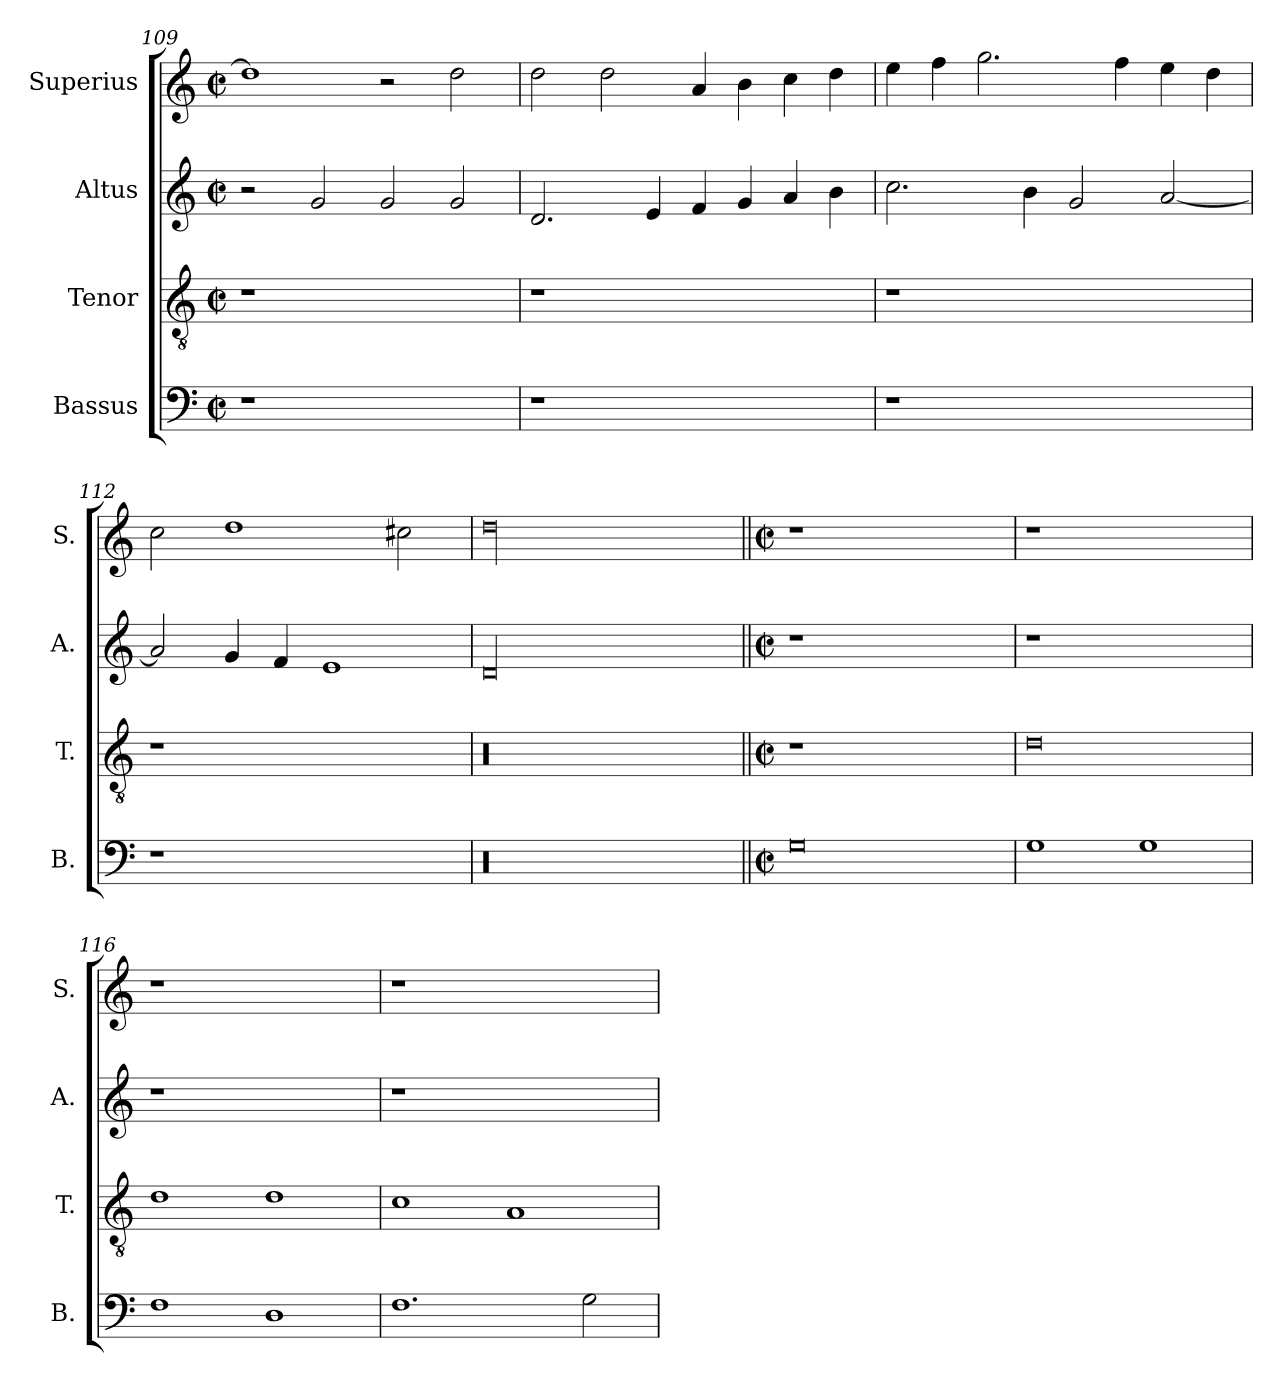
**kern	**kern	**kern	**kern
*part4	*part3	*part2	*part1
*staff4	*staff3	*staff2	*staff1
*I"Bassus	*I"Tenor	*I"Altus	*I"Superius
*I'B.	*I'T.	*I'A.	*I'S.
*clefF4	*clefGv2	*clefG2	*clefG2
*	*ITrd7c12	*	*
*k[]	*k[]	*k[]	*k[]
*C:	*C:	*C:	*C:
*M2/2	*M2/2	*M2/2	*M2/2
*met(c|)	*met(c|)	*met(c|)	*met(c|)
=109	=109	=109	=109
!LO:N:vis=1	!LO:N:vis=1	!	!
1r	1r	2r	1ddi]
.	.	2gi/	.
1ryy	1ryy	2gi/	2r
.	.	2gi/	2ddi\
=110	=110	=110	=110
!LO:N:vis=1	!LO:N:vis=1	!	!
1r	1r	2.di/	2ddi\
.	.	.	2ddi\
.	.	4ei/	.
1ryy	1ryy	4fi/	4ai/
.	.	4gi/	4bi\
.	.	4ai/	4cci\
.	.	4bi\	4ddi\
=111	=111	=111	=111
!LO:N:vis=1	!LO:N:vis=1	!	!
1r	1r	2.cci\	4eei\
.	.	.	4ffi\
.	.	.	2.ggi\
.	.	4bi\	.
1ryy	1ryy	2gi/	.
.	.	.	4ffi\
.	.	[<2ai/	4eei\
.	.	.	4ddi\
=112	=112	=112	=112
!LO:N:vis=1	!LO:N:vis=1	!	!
1r	1r	2ai/]	2cci\
.	.	4gi/	1ddi
.	.	4fi/	.
1ryy	1ryy	1ei	.
.	.	.	2cc#Xi\
=113	=113	=113	=113
00r	00r	00di	00ddi
!!LO:LB:g=z
=114||	=114||	=114||	=114||
*M2/2	*M2/2	*M2/2	*M2/2
*met(c|)	*met(c|)	*met(c|)	*met(c|)
!	!LO:N:vis=1	!LO:N:vis=1	!LO:N:vis=1
0Gi	1r	1r	1r
.	1ryy	1ryy	1ryy
=115	=115	=115	=115
!	!	!LO:N:vis=1	!LO:N:vis=1
1Gi	0Di	1r	1r
1Gi	.	1ryy	1ryy
=116	=116	=116	=116
!	!	!LO:N:vis=1	!LO:N:vis=1
1Fi	1Di	1r	1r
1Di	1Di	1ryy	1ryy
=117	=117	=117	=117
!	!	!LO:N:vis=1	!LO:N:vis=1
1.Fi	1Ci	1r	1r
.	1AAi	1ryy	1ryy
2Gi\	.	.	.
=	=	=	=
*-	*-	*-	*-
